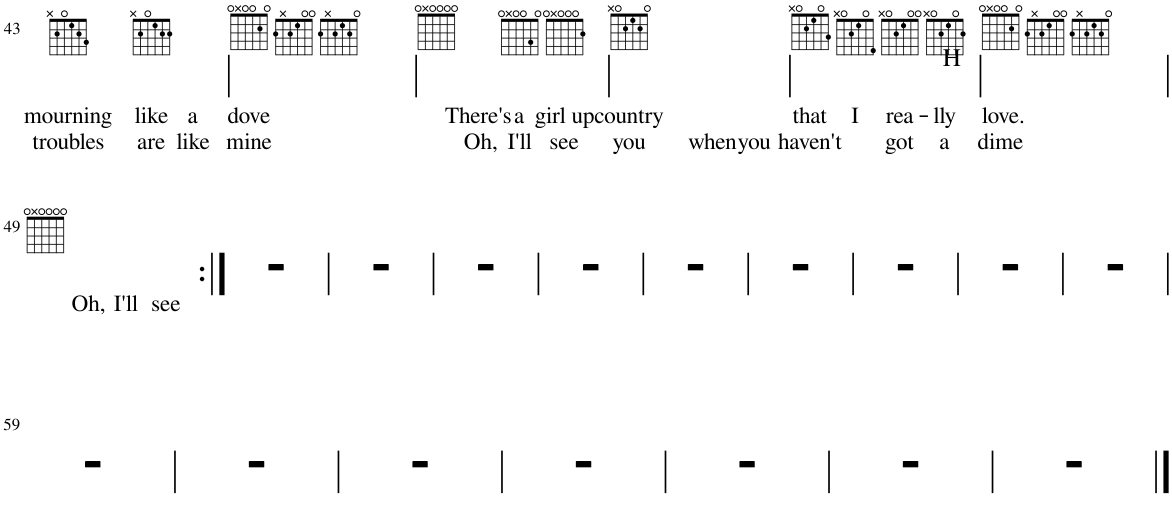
**kern	**text	**text	**harte
*part1	*part1	*part1	*part1
*staff1	*staff1	*staff1	*
*I"Piano	*	*	*
*I'Pno.	*	*	*
!!LO:PB:g=z
*k[]	*	*	*
*M4/4	*	*	*
=43	=43	=43	=43
!	!LO:LY:b	!LO:LY:b	!
4a	mourning	troubles	C:maj
4a	.	.	C:maj
!	!LO:LY:b	!LO:LY:b	!
4a	like	are	C:maj
!	!LO:LY:b	!LO:LY:b	!
4a	a	like	C:maj
=44	=44	=44	=44
!	!LO:LY:b	!LO:LY:b	!
4a	dove	mine	C:maj
4a	.	.	C:maj
4a	.	.	C:maj
4a	.	.	C:maj
=45	=45	=45	=45
4a	.	.	C:maj
!	!LO:LY:b	!LO:LY:b	!
4a	There's	Oh,	C:maj
!	!LO:LY:b	!LO:LY:b	!
4a	a	I'll	C:maj
!	!LO:LY:b	!LO:LY:b	!
4a	girl up	see	C:maj
=46	=46	=46	=46
!	!LO:LY:b	!LO:LY:b	!
4a	country	you	C:maj
4a	.	.	C:maj
!	!	!LO:LY:b	!
4a	.	when	C:maj
!	!	!LO:LY:b	!
4a	.	you	C:maj
=47	=47	=47	=47
!	!LO:LY:b	!LO:LY:b	!
4a	that	haven't	C:maj
!	!LO:LY:b	!	!
4a	I	.	C:maj
!	!LO:LY:b	!LO:LY:b	!
4a	rea-	got	C:maj
!LO:TX:a:t=H	!	!	!
!	!LO:LY:b	!LO:LY:b	!
4a	-lly	a	C:maj
=48	=48	=48	=48
!	!LO:LY:b	!LO:LY:b	!
4a	love.	dime	C:maj
4a	.	.	C:maj
4a	.	.	C:maj
4a	.	.	C:maj
!!LO:LB:g=z
=49	=49	=49	=49
4a	.	.	C:maj
!	!LO:LY:b	!	!
4a	Oh,	.	C:maj
!	!LO:LY:b	!	!
4a	I'll	.	C:maj
!	!LO:LY:b	!	!
4a	see	.	C:maj
=50:|!	=50:|!	=50:|!	=50:|!
1r	.	.	.
=51	=51	=51	=51
1r	.	.	.
=52	=52	=52	=52
1r	.	.	.
=53	=53	=53	=53
1r	.	.	.
=54	=54	=54	=54
1r	.	.	.
=55	=55	=55	=55
1r	.	.	.
=56	=56	=56	=56
1r	.	.	.
=57	=57	=57	=57
1r	.	.	.
=58	=58	=58	=58
1r	.	.	.
!!LO:LB:g=z
=59	=59	=59	=59
1r	.	.	.
=60	=60	=60	=60
1r	.	.	.
=61	=61	=61	=61
1r	.	.	.
=62	=62	=62	=62
1r	.	.	.
=63	=63	=63	=63
1r	.	.	.
=64	=64	=64	=64
1r	.	.	.
=65	=65	=65	=65
1r	.	.	.
==	==	==	==
*-	*-	*-	*-
